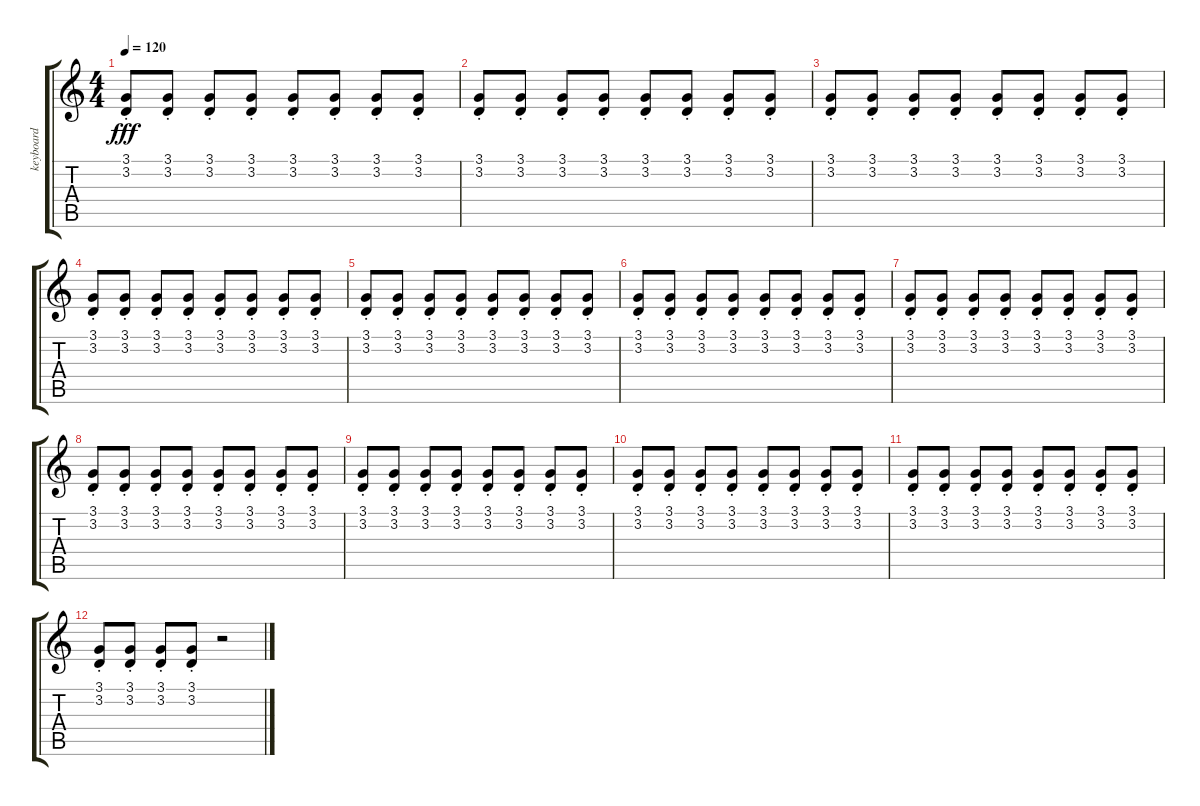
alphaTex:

\track ("keyboard" "keyboard") {instrument fiddle}
\staff {score tabs}
\tuning (E4 B3 G3 D3 A2 E2) {hide}
\ts (4 4)
\tempo 120
\clef g2
\ks c
(3.1{st} 3.2{st}).8{dy fff} (3.1{st} 3.2{st}).8 (3.1{st} 3.2{st}).8 (3.1{st} 3.2{st}).8 (3.1{st} 3.2{st}).8 (3.1{st} 3.2{st}).8 (3.1{st} 3.2{st}).8 (3.1{st} 3.2{st}).8 |
(3.1{st} 3.2{st}).8 (3.1{st} 3.2{st}).8 (3.1{st} 3.2{st}).8 (3.1{st} 3.2{st}).8 (3.1{st} 3.2{st}).8 (3.1{st} 3.2{st}).8 (3.1{st} 3.2{st}).8 (3.1{st} 3.2{st}).8 |
(3.1{st} 3.2{st}).8 (3.1{st} 3.2{st}).8 (3.1{st} 3.2{st}).8 (3.1{st} 3.2{st}).8 (3.1{st} 3.2{st}).8 (3.1{st} 3.2{st}).8 (3.1{st} 3.2{st}).8 (3.1{st} 3.2{st}).8 |
(3.1{st} 3.2{st}).8 (3.1{st} 3.2{st}).8 (3.1{st} 3.2{st}).8 (3.1{st} 3.2{st}).8 (3.1{st} 3.2{st}).8 (3.1{st} 3.2{st}).8 (3.1{st} 3.2{st}).8 (3.1{st} 3.2{st}).8 |
(3.1{st} 3.2{st}).8 (3.1{st} 3.2{st}).8 (3.1{st} 3.2{st}).8 (3.1{st} 3.2{st}).8 (3.1{st} 3.2{st}).8 (3.1{st} 3.2{st}).8 (3.1{st} 3.2{st}).8 (3.1{st} 3.2{st}).8 |
(3.1{st} 3.2{st}).8 (3.1{st} 3.2{st}).8 (3.1{st} 3.2{st}).8 (3.1{st} 3.2{st}).8 (3.1{st} 3.2{st}).8 (3.1{st} 3.2{st}).8 (3.1{st} 3.2{st}).8 (3.1{st} 3.2{st}).8 |
(3.1{st} 3.2{st}).8 (3.1{st} 3.2{st}).8 (3.1{st} 3.2{st}).8 (3.1{st} 3.2{st}).8 (3.1{st} 3.2{st}).8 (3.1{st} 3.2{st}).8 (3.1{st} 3.2{st}).8 (3.1{st} 3.2{st}).8 |
(3.1{st} 3.2{st}).8 (3.1{st} 3.2{st}).8 (3.1{st} 3.2{st}).8 (3.1{st} 3.2{st}).8 (3.1{st} 3.2{st}).8 (3.1{st} 3.2{st}).8 (3.1{st} 3.2{st}).8 (3.1{st} 3.2{st}).8 |
(3.1{st} 3.2{st}).8 (3.1{st} 3.2{st}).8 (3.1{st} 3.2{st}).8 (3.1{st} 3.2{st}).8 (3.1{st} 3.2{st}).8 (3.1{st} 3.2{st}).8 (3.1{st} 3.2{st}).8 (3.1{st} 3.2{st}).8 |
(3.1{st} 3.2{st}).8 (3.1{st} 3.2{st}).8 (3.1{st} 3.2{st}).8 (3.1{st} 3.2{st}).8 (3.1{st} 3.2{st}).8 (3.1{st} 3.2{st}).8 (3.1{st} 3.2{st}).8 (3.1{st} 3.2{st}).8 |
(3.1{st} 3.2{st}).8 (3.1{st} 3.2{st}).8 (3.1{st} 3.2{st}).8 (3.1{st} 3.2{st}).8 (3.1{st} 3.2{st}).8 (3.1{st} 3.2{st}).8 (3.1{st} 3.2{st}).8 (3.1{st} 3.2{st}).8 |
(3.1{st} 3.2{st}).8 (3.1{st} 3.2{st}).8 (3.1{st} 3.2{st}).8 (3.1{st} 3.2{st}).8 r.2
